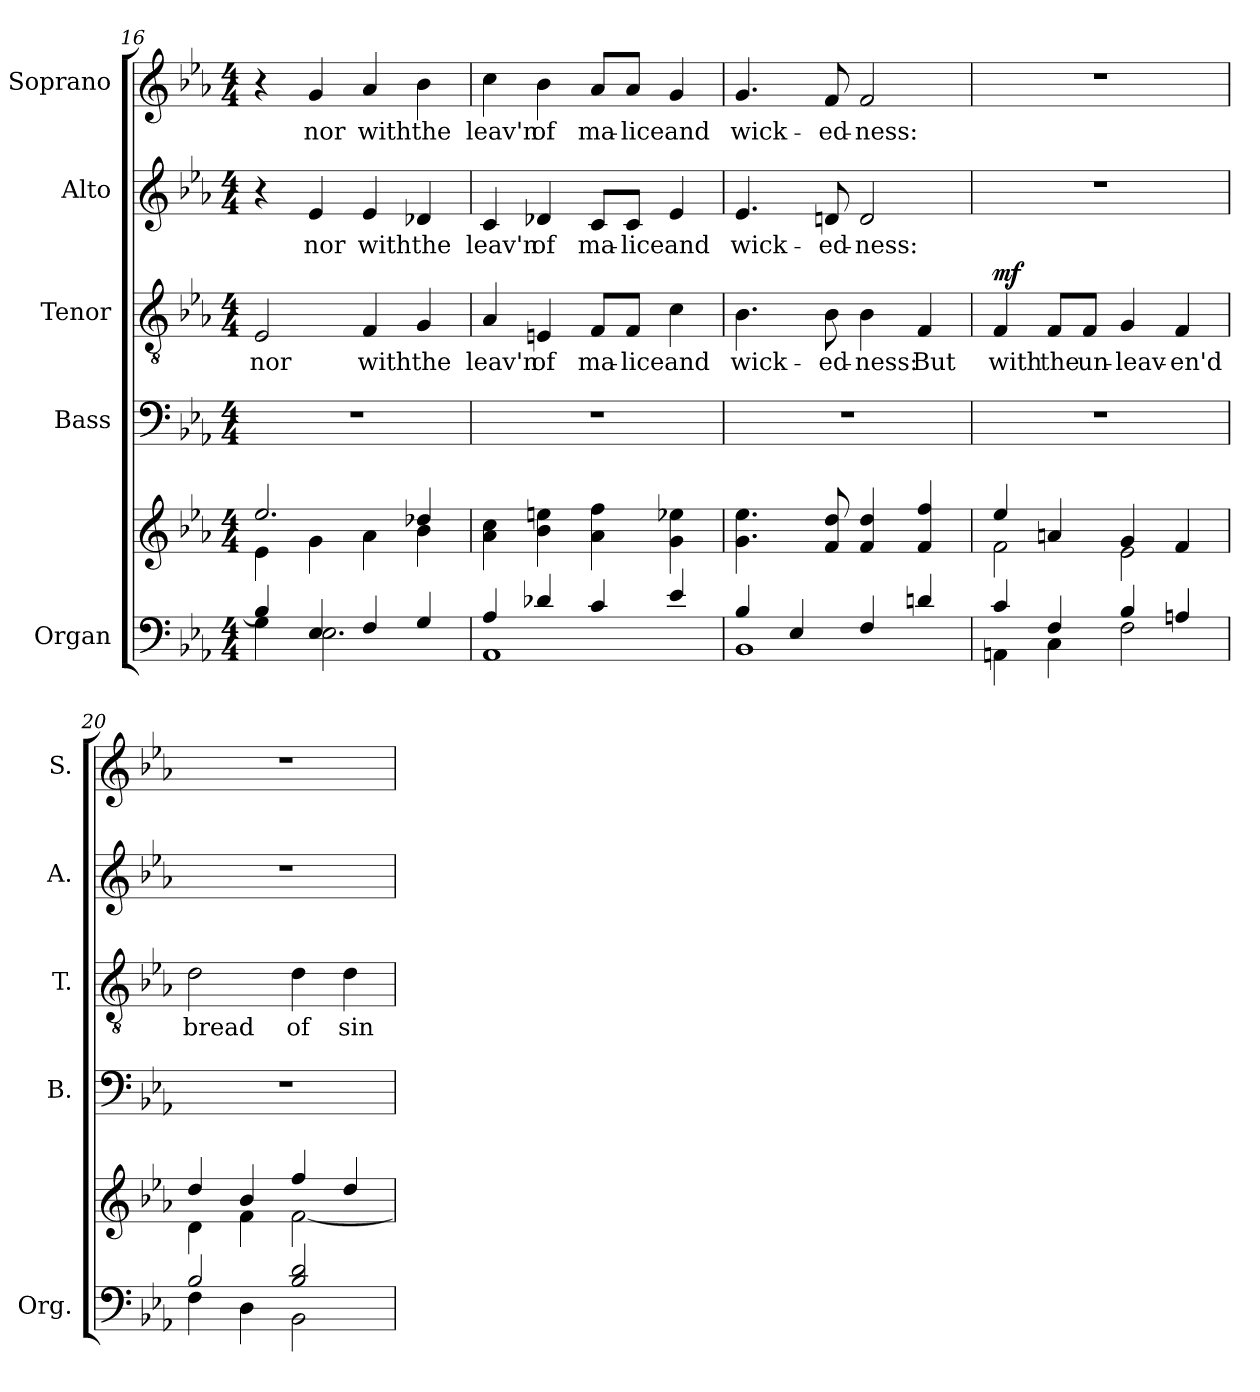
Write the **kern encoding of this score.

**kern	**kern	**kern	**kern	**text	**dynam	**kern	**text	**kern	**text
*part5	*part5	*part4	*part3	*part3	*part3	*part2	*part2	*part1	*part1
*staff6	*staff5	*staff4	*staff3	*staff3	*staff3	*staff2	*staff2	*staff1	*staff1
*I"Organ	*	*I"Bass	*I"Tenor	*	*	*I"Alto	*	*I"Soprano	*
*I'Org.	*	*I'B.	*I'T.	*	*	*I'A.	*	*I'S.	*
*clefF4	*clefG2	*clefF4	*clefGv2	*	*	*clefG2	*	*clefG2	*
*	*	*	*ITrd7c12	*	*	*	*	*	*
*k[b-e-a-]	*k[b-e-a-]	*k[b-e-a-]	*k[b-e-a-]	*	*	*k[b-e-a-]	*	*k[b-e-a-]	*
*E-:	*E-:	*E-:	*E-:	*	*	*E-:	*	*E-:	*
*M4/4	*M4/4	*M4/4	*M4/4	*	*	*M4/4	*	*M4/4	*
=16	=16	=16	=16	=16	=16	=16	=16	=16	=16
*^	*^	*	*	*	*	*	*	*	*
!	!	!	!	!	!	!LO:LY:b:color=#000000	!	!	!	!	!
4B-i/]	4Gi\	2.ee-i/	4e-i\	1r	2EE-i/	nor	.	4r	.	4r	.
!	!	!	!	!	!	!	!	!	!LO:LY:b:color=#000000	!	!
!	!	!	!	!	!	!	!	!	!	!	!LO:LY:b:color=#000000
4E-i/	2.E-i\	.	4gi\	.	.	.	.	4e-i/	nor	4gi/	nor
!	!	!	!	!	!	!LO:LY:b:color=#000000	!	!	!	!	!
!	!	!	!	!	!	!	!	!	!LO:LY:b:color=#000000	!	!
!	!	!	!	!	!	!	!	!	!	!	!LO:LY:b:color=#000000
4Fi/	.	.	4a-i\	.	4FFi/	with	.	4e-i/	with	4a-i/	with
!	!	!	!	!	!	!LO:LY:b:color=#000000	!	!	!	!	!
!	!	!	!	!	!	!	!	!	!LO:LY:b:color=#000000	!	!
!	!	!	!	!	!	!	!	!	!	!	!LO:LY:b:color=#000000
4Gi/	.	4dd-Xi/	4b-i\	.	4GGi/	the	.	4d-Xi/	the	4b-i\	the
*	*	*v	*v	*	*	*	*	*	*	*	*
=17	=17	=17	=17	=17	=17	=17	=17	=17	=17	=17
*	*	*^	*	*	*	*	*	*	*	*
!	!	!	!	!	!	!LO:LY:b:color=#000000	!	!	!	!	!
*	*	*v	*v	*	*	*	*	*	*	*	*
*	*	*^	*	*	*	*	*	*	*	*
!	!	!	!	!	!	!	!	!	!LO:LY:b:color=#000000	!	!
*	*	*v	*v	*	*	*	*	*	*	*	*
*	*	*^	*	*	*	*	*	*	*	*
!	!	!	!	!	!	!	!	!	!	!	!LO:LY:b:color=#000000
*	*	*v	*v	*	*	*	*	*	*	*	*
4A-i/	1AA-i	4a-i\ 4cci	1r	4AA-i/	leav'n	.	4ci/	leav'n	4cci\	leav'n
!	!	!	!	!	!LO:LY:b:color=#000000	!	!	!	!	!
!	!	!	!	!	!	!	!	!LO:LY:b:color=#000000	!	!
!	!	!	!	!	!	!	!	!	!	!LO:LY:b:color=#000000
4d-Xi/	.	4b-i\ 4eeni	.	4EEni/	of	.	4d-Xi/	of	4b-i\	of
!	!	!	!	!	!LO:LY:b:color=#000000	!	!	!	!	!
!	!	!	!	!	!	!	!	!LO:LY:b:color=#000000	!	!
!	!	!	!	!	!	!	!	!	!	!LO:LY:b:color=#000000
4ci/	.	4a-i\ 4ffi	.	8FFi/L	ma-	.	8ci/L	ma-	8a-i/L	ma-
!	!	!	!	!	!LO:LY:b:color=#000000	!	!	!	!	!
!	!	!	!	!	!	!	!	!LO:LY:b:color=#000000	!	!
!	!	!	!	!	!	!	!	!	!	!LO:LY:b:color=#000000
.	.	.	.	8FFi/J	-lice	.	8ci/J	-lice	8a-i/J	-lice
!	!	!	!	!	!LO:LY:b:color=#000000	!	!	!	!	!
!	!	!	!	!	!	!	!	!LO:LY:b:color=#000000	!	!
!	!	!	!	!	!	!	!	!	!	!LO:LY:b:color=#000000
4e-i/	.	4gi\ 4ee-Xi	.	4Ci\	and	.	4e-i/	and	4gi/	and
=18	=18	=18	=18	=18	=18	=18	=18	=18	=18	=18
!	!	!	!	!	!LO:LY:b:color=#000000	!	!	!	!	!
!	!	!	!	!	!	!	!	!LO:LY:b:color=#000000	!	!
!	!	!	!	!	!	!	!	!	!	!LO:LY:b:color=#000000
4B-i/	1BB-i	4.gi\ 4.ee-i	1r	4.BB-i\	wick-	.	4.e-i/	wick-	4.gi/	wick-
4E-i/	.	.	.	.	.	.	.	.	.	.
!	!	!	!	!	!LO:LY:b:color=#000000	!	!	!	!	!
!	!	!	!	!	!	!	!	!LO:LY:b:color=#000000	!	!
!	!	!	!	!	!	!	!	!	!	!LO:LY:b:color=#000000
.	.	8fi/ 8ddi	.	8BB-i\	-ed-	.	8dni/	-ed-	8fi/	-ed-
!	!	!	!	!	!LO:LY:b:color=#000000	!	!	!	!	!
!	!	!	!	!	!	!	!	!LO:LY:b:color=#000000	!	!
!	!	!	!	!	!	!	!	!	!	!LO:LY:b:color=#000000
4Fi/	.	4fi/ 4ddi	.	4BB-i\	-ness:	.	2di/	-ness:	2fi/	-ness:
!	!	!	!	!	!LO:LY:b:color=#000000	!	!	!	!	!
4dni/	.	4fi/ 4ffi	.	4FFi/	But	.	.	.	.	.
!!LO:PB:g=z
=19	=19	=19	=19	=19	=19	=19	=19	=19	=19	=19
*	*	*^	*	*	*	*	*	*	*	*
!	!	!	!	!	!	!LO:LY:b:color=#000000	!	!	!	!	!
4ci/	4AAni\	4ee-i/	2fi\	1r	4FFi/	with	mf	1r	.	1r	.
!	!	!	!	!	!	!LO:LY:b:color=#000000	!	!	!	!	!
4Fi/	4Ci\	4ani/	.	.	8FFi/L	the	.	.	.	.	.
!	!	!	!	!	!	!LO:LY:b:color=#000000	!	!	!	!	!
.	.	.	.	.	8FFi/J	un-	.	.	.	.	.
!	!	!	!	!	!	!LO:LY:b:color=#000000	!	!	!	!	!
4B-i/	2Fi\	4gi/	2e-i\	.	4GGi/	-leav-	.	.	.	.	.
!	!	!	!	!	!	!LO:LY:b:color=#000000	!	!	!	!	!
4Ani/	.	4fi/	.	.	4FFi/	-en'd	.	.	.	.	.
=20	=20	=20	=20	=20	=20	=20	=20	=20	=20	=20	=20
!	!	!	!	!	!	!LO:LY:b:color=#000000	!	!	!	!	!
2B-i/	4Fi\	4ddi/	4di\	1r	2Di\	bread	.	1r	.	1r	.
.	4Di\	4b-i/	4fi\	.	.	.	.	.	.	.	.
!	!	!	!	!	!	!LO:LY:b:color=#000000	!	!	!	!	!
2B-i/ 2di	2BB-i\	4ffi/	[<2fi\	.	4Di\	of	.	.	.	.	.
!	!	!	!	!	!	!LO:LY:b:color=#000000	!	!	!	!	!
.	.	4ddi/	.	.	4Di\	sin-	.	.	.	.	.
*v	*v	*	*	*	*	*	*	*	*	*	*
*	*v	*v	*	*	*	*	*	*	*	*
=	=	=	=	=	=	=	=	=	=
*-	*-	*-	*-	*-	*-	*-	*-	*-	*-
